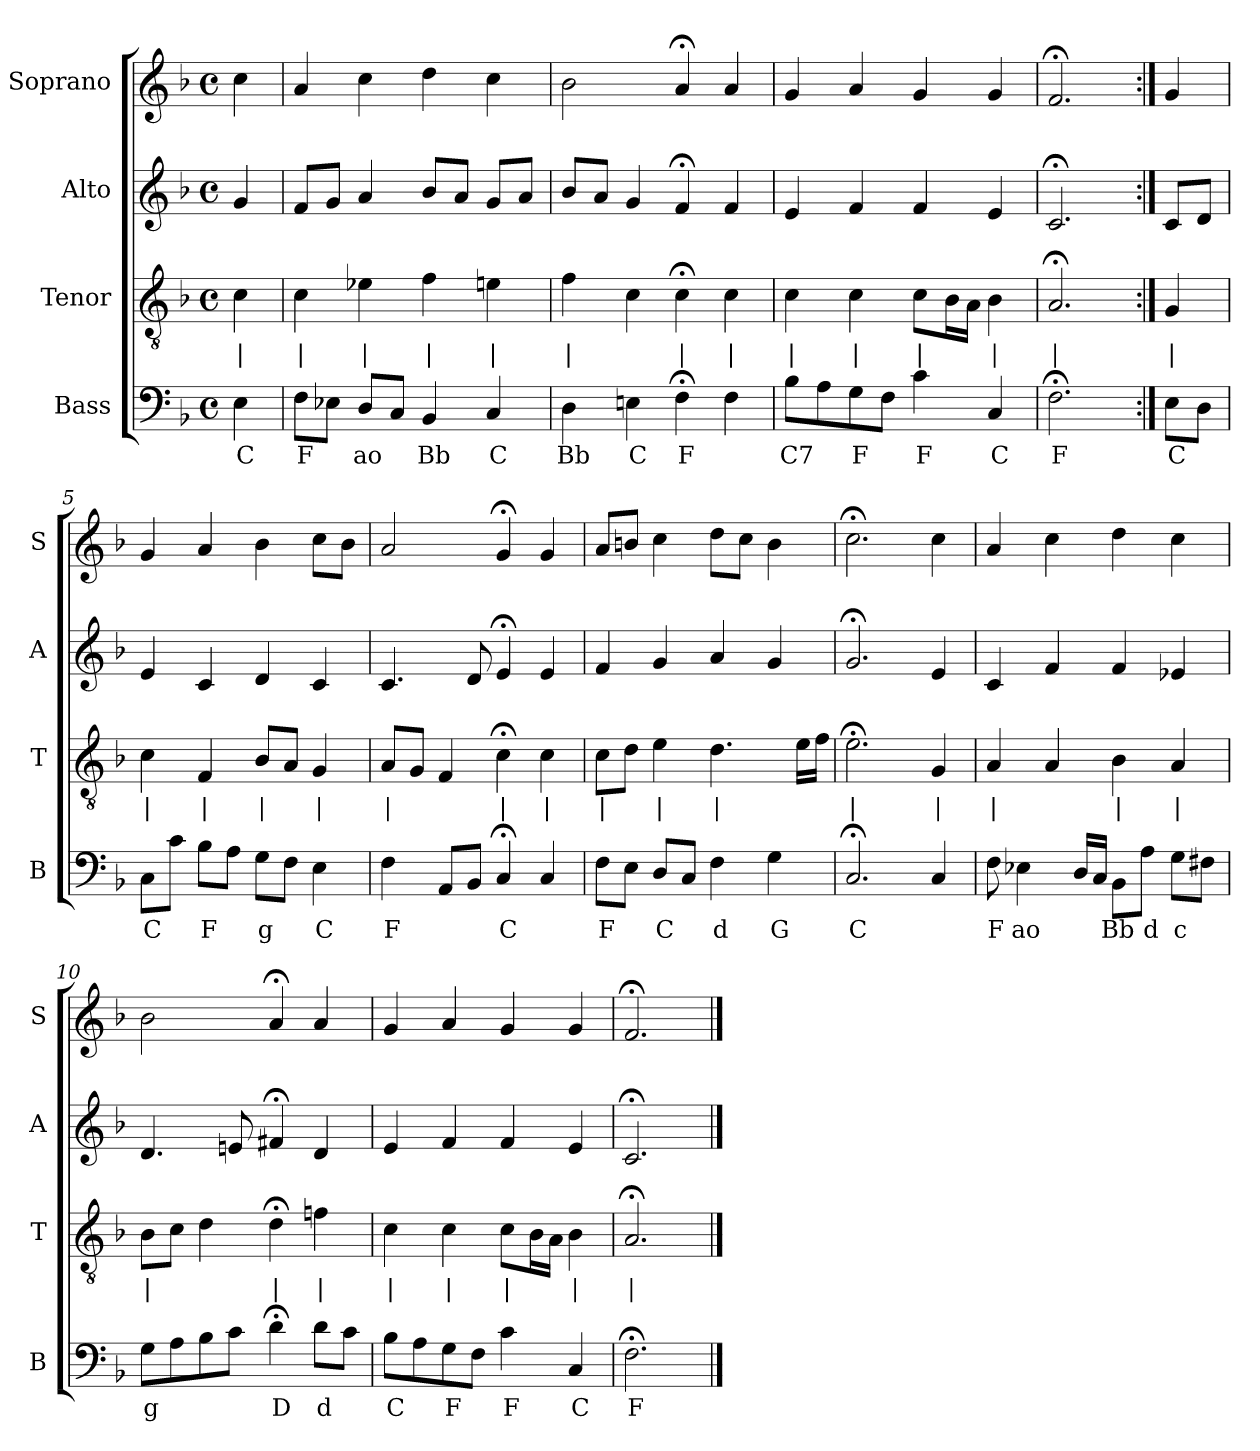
**kern	**text	**kern	**text	**kern	**kern
*part4	*part4	*part3	*part3	*part2	*part1
*staff4	*staff4	*staff3	*staff3	*staff2	*staff1
*I"Bass	*	*I"Tenor	*	*I"Alto	*I"Soprano
*I'B	*	*I'T	*	*I'A	*I'S
*clefF4	*	*clefGv2	*	*clefG2	*clefG2
*k[b-]	*	*k[b-]	*	*k[b-]	*k[b-]
*F:	*	*F:	*	*F:	*F:
*M4/4	*	*M4/4	*	*M4/4	*M4/4
*met(c)	*	*met(c)	*	*met(c)	*met(c)
*MM100	*	*MM100	*	*MM100	*MM100
=	=	=	=	=	=
4E	C	4c	|	4g	4cc
=1	=1	=1	=1	=1	=1
8FL	F	4c	|	8fL	4a
8E-XJ	.	.	.	8gJ	.
8DL	ao	4e-X	|	4a	4cc
8CJ	.	.	.	.	.
4BB-	Bb	4f	|	8b-L	4dd
.	.	.	.	8aJ	.
4C	C	4en	|	8gL	4cc
.	.	.	.	8aJ	.
=2	=2	=2	=2	=2	=2
4D	Bb	4f	|	8b-L	2b-
.	.	.	.	8aJ	.
4En	C	4c	.	4g	.
4F;<	F	4c;<	|	4f;<	4a;<
4F	.	4c	|	4f	4a
=3	=3	=3	=3	=3	=3
8B-L	C7	4c	|	4e	4g
8A	.	.	.	.	.
8G	F	4c	|	4f	4a
8FJ	.	.	.	.	.
4c	F	8cL	|	4f	4g
.	.	16B-L	.	.	.
.	.	16AJJ	.	.	.
4C	C	4B-	|	4e	4g
=4	=4	=4	=4	=4	=4
2.F;<	F	2.A;<	|	2.c;<	2.f;<
=:|!	=:|!	=:|!	=:|!	=:|!	=:|!
8EL	C	4G	|	8cL	4g
8DJ	.	.	.	8dJ	.
=5	=5	=5	=5	=5	=5
8CL	C	4c	|	4e	4g
8cJ	.	.	.	.	.
8B-L	F	4F	|	4c	4a
8AJ	.	.	.	.	.
8GL	g	8B-L	|	4d	4b-
8FJ	.	8AJ	.	.	.
4E	C	4G	|	4c	8ccL
.	.	.	.	.	8b-J
=6	=6	=6	=6	=6	=6
4F	F	8AL	|	4.c	2a
.	.	8GJ	.	.	.
8AAL	.	4F	.	.	.
8BB-J	.	.	.	8d	.
4C;<	C	4c;<	|	4e;<	4g;<
4C	.	4c	|	4e	4g
=7	=7	=7	=7	=7	=7
8FL	F	8cL	|	4f	8aL
8EJ	.	8dJ	.	.	8bnJ
8DL	C	4e	|	4g	4cc
8CJ	.	.	.	.	.
4F	d	4.d	|	4a	8ddL
.	.	.	.	.	8ccJ
4G	G	.	.	4g	4b
.	.	16eLL	.	.	.
.	.	16fJJ	.	.	.
=8	=8	=8	=8	=8	=8
2.C;<	C	2.e;<	|	2.g;<	2.cc;<
4C	.	4G	|	4e	4cc
=9	=9	=9	=9	=9	=9
8F	F	4A	|	4c	4a
4E-X	ao	.	.	.	.
.	.	4A	.	4f	4cc
16DLL	.	.	.	.	.
16CJJ	.	.	.	.	.
8BB-L	Bb	4B-	|	4f	4dd
8AJ	d	.	.	.	.
8GL	c	4A	|	4e-X	4cc
8F#XJ	.	.	.	.	.
=10	=10	=10	=10	=10	=10
8GL	g	8B-L	|	4.d	2b-
8A	.	8cJ	.	.	.
8B-	.	4d	.	.	.
8cJ	.	.	.	8en	.
4d;<	D	4d;<	|	4f#X;<	4a;<
8dL	d	4fn	|	4d	4a
8cJ	.	.	.	.	.
=11	=11	=11	=11	=11	=11
8B-L	C	4c	|	4e	4g
8A	.	.	.	.	.
8G	F	4c	|	4f	4a
8FJ	.	.	.	.	.
4c	F	8cL	|	4f	4g
.	.	16B-L	.	.	.
.	.	16AJJ	.	.	.
4C	C	4B-	|	4e	4g
=12	=12	=12	=12	=12	=12
2.F;<	F	2.A;<	|	2.c;<	2.f;<
==	==	==	==	==	==
*-	*-	*-	*-	*-	*-
